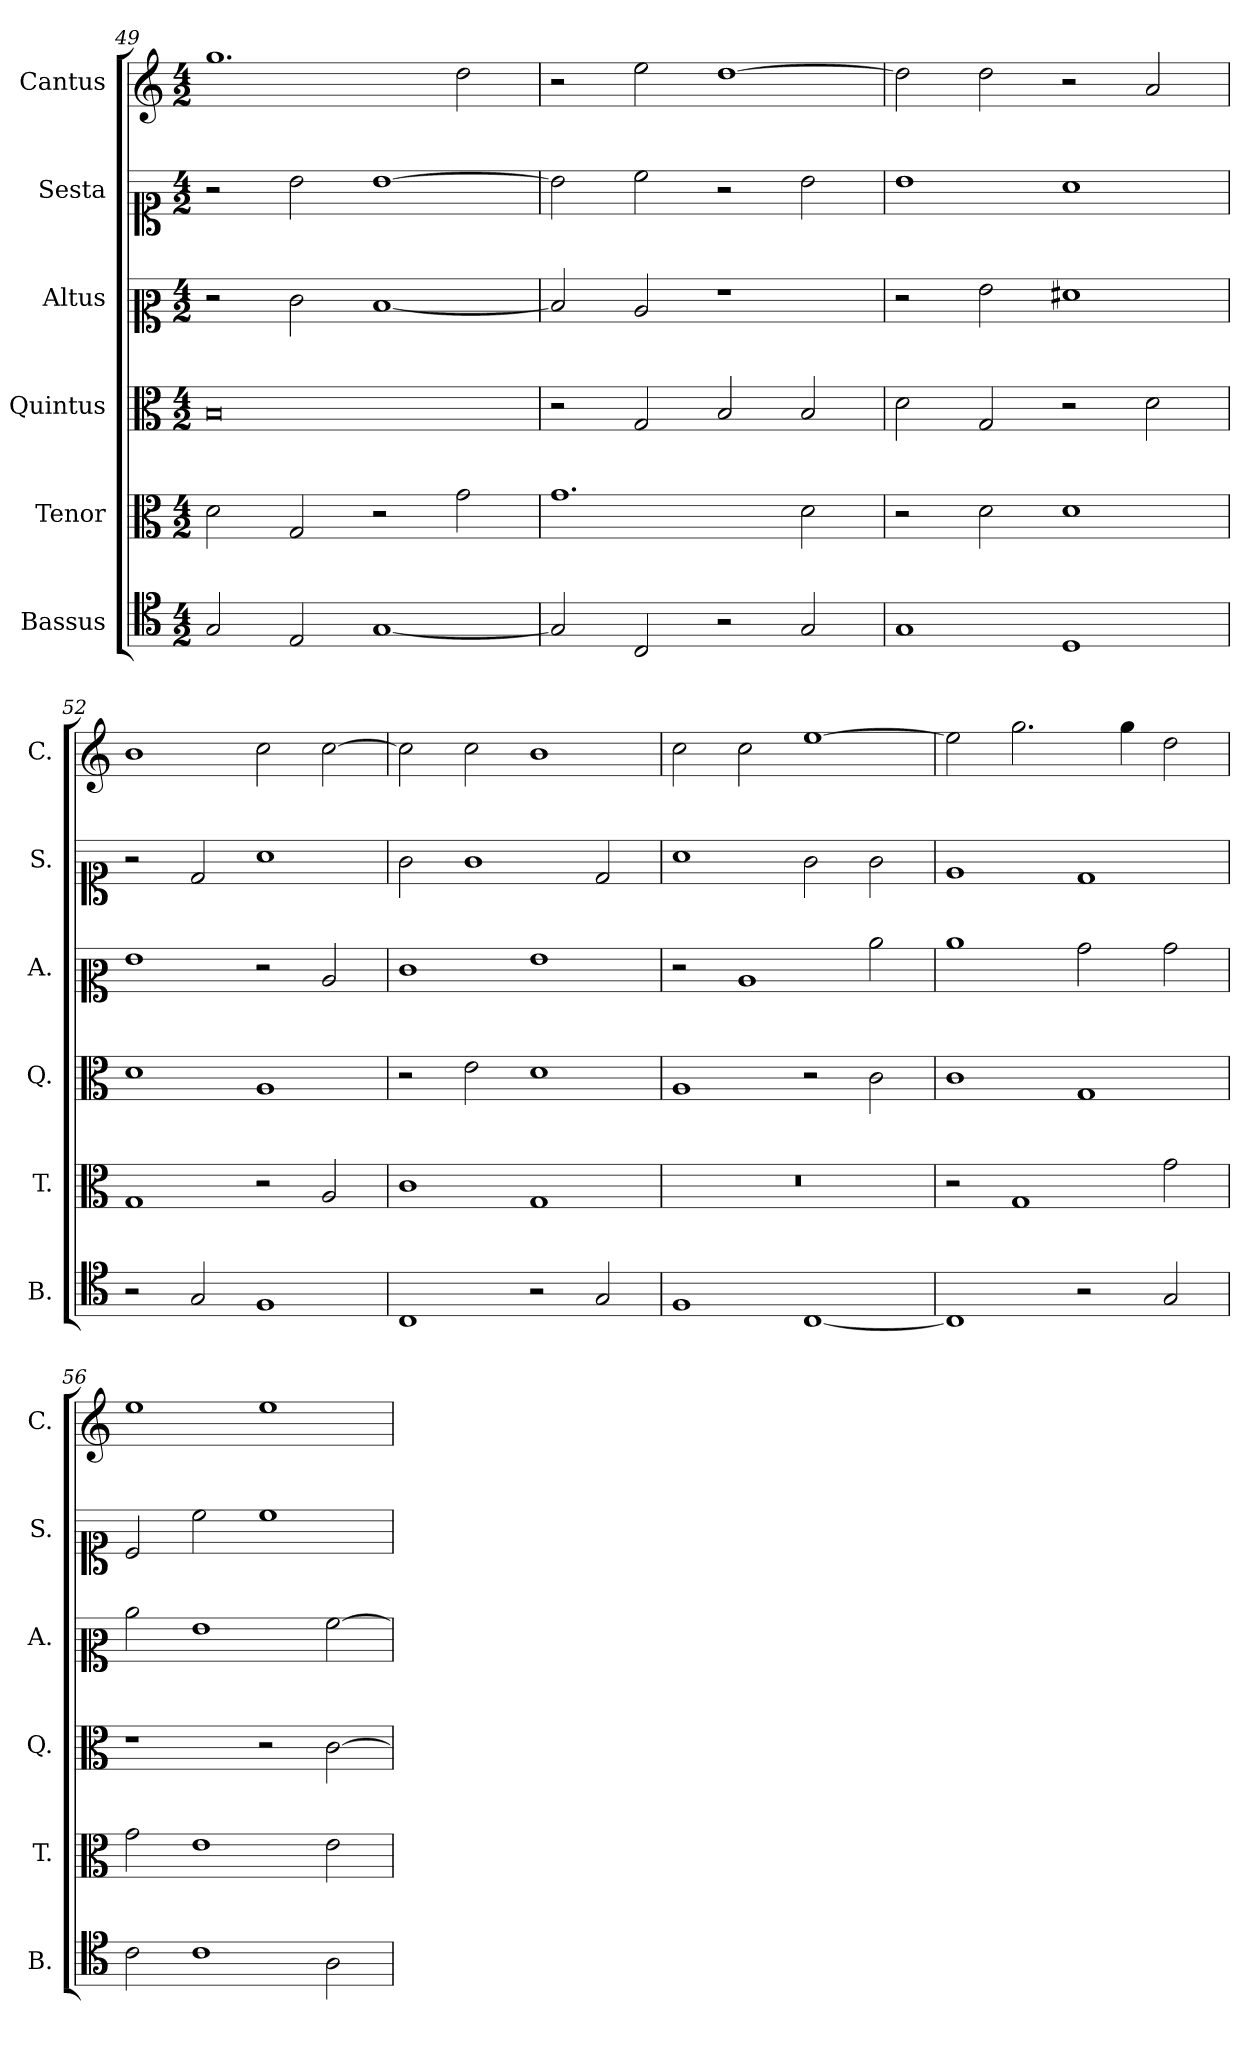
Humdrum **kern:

**kern	**kern	**kern	**kern	**kern	**kern
*part6	*part5	*part4	*part3	*part2	*part1
*staff6	*staff5	*staff4	*staff3	*staff2	*staff1
*I"Bassus	*I"Tenor	*I"Quintus	*I"Altus	*I"Sesta	*I"Cantus
*I'B.	*I'T.	*I'Q.	*I'A.	*I'S.	*I'C.
*clefC4	*clefC3	*clefC3	*clefC2	*clefC1	*clefG2
*k[]	*k[]	*k[]	*k[]	*k[]	*k[]
*M4/2	*M4/2	*M4/2	*M4/2	*M4/2	*M4/2
=49	=49	=49	=49	=49	=49
2G/	2d\	0B	2r	2r	1.gg
2E/	2G/	.	2e\	2b\	.
[1G	2r	.	[1d	[1b	.
.	2g\	.	.	.	2dd\
!!LO:PB:g=z
=50	=50	=50	=50	=50	=50
2G/]	1.g	2r	2d/]	2b\]	2r
2C/	.	2G/	2c/	2cc\	2ee\
2r	.	2B/	1r	2r	[1dd
2G/	2d\	2B/	.	2b\	.
=51	=51	=51	=51	=51	=51
1G	2r	2d\	2r	1b	2dd\]
.	2d\	2G/	2g\	.	2dd\
1D	1d	2r	1f#X	1a	2r
.	.	2d\	.	.	2a/
=52	=52	=52	=52	=52	=52
2r	1G	1d	1g	2r	1b
2G/	.	.	.	2d/	.
1F	2r	1A	2r	1a	2cc\
.	2A/	.	2c/	.	[2cc\
=53	=53	=53	=53	=53	=53
1C	1c	2r	1e	2g\	2cc\]
.	.	2e\	.	1g	2cc\
2r	1G	1d	1g	.	1b
2G/	.	.	.	2d/	.
=54	=54	=54	=54	=54	=54
1F	0r	1A	2r	1a	2cc\
.	.	.	1c	.	2cc\
[1C	.	2r	.	2g\	[1ee
.	.	2c\	2cc\	2g\	.
=55	=55	=55	=55	=55	=55
1C]	2r	1c	1cc	1e	2ee\]
.	1G	.	.	.	2.gg\
2r	.	1G	2b\	1d	.
.	.	.	.	.	4gg\
2G/	2g\	.	2b\	.	2dd\
!!LO:LB:g=z
=56	=56	=56	=56	=56	=56
2c\	2g\	1r	2cc\	2c/	1ee
1c	1e	.	1g	2cc\	.
.	.	2r	.	1cc	1ee
2A\	2e\	[2c\	[2a\	.	.
=	=	=	=	=	=
*-	*-	*-	*-	*-	*-
